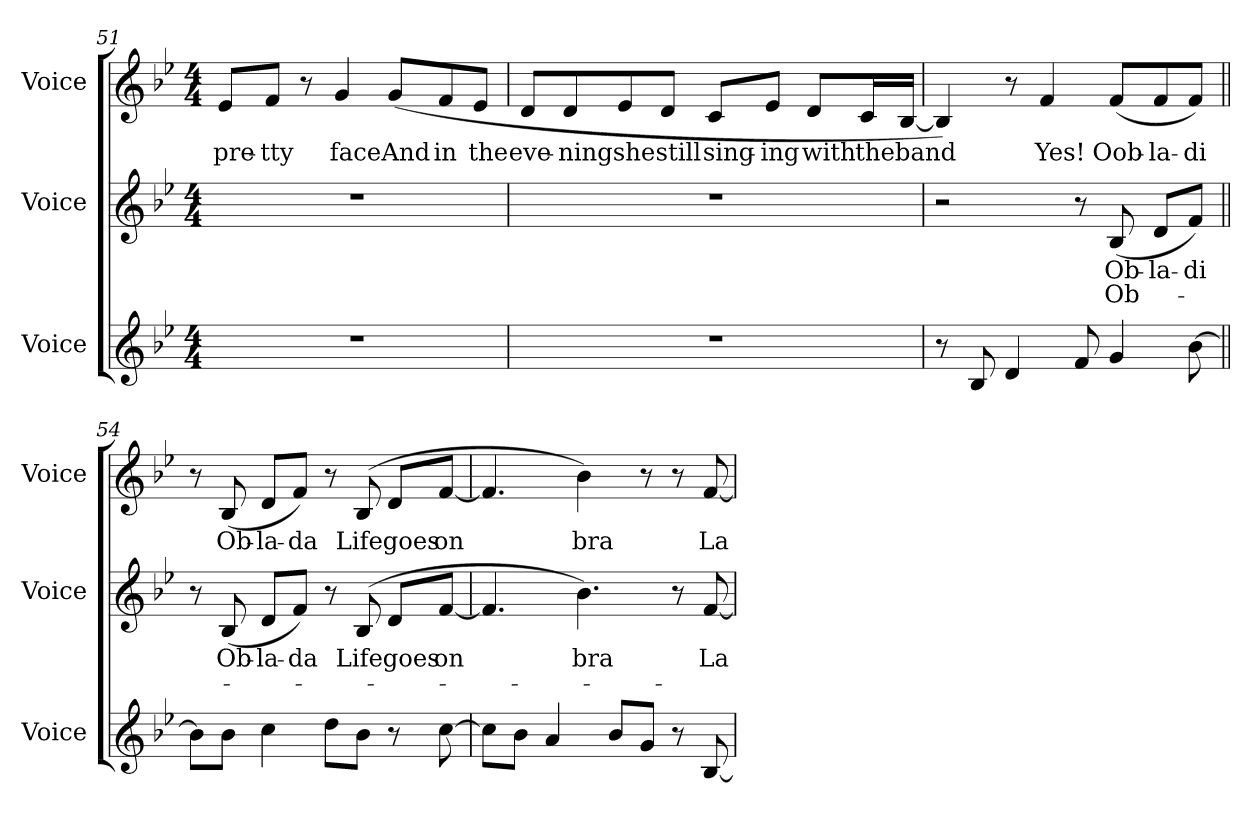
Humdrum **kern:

**kern	**kern	**text	**text	**kern	**text
*part3	*part2	*part2	*part2	*part1	*part1
*staff3	*staff2	*staff2	*staff2	*staff1	*staff1
*I"Voice	*I"Voice	*	*	*I"Voice	*
*I'Voice	*I'Voice	*	*	*I'Voice	*
*clefG2	*clefG2	*	*	*clefG2	*
*k[b-e-]	*k[b-e-]	*	*	*k[b-e-]	*
*B-:	*B-:	*	*	*B-:	*
*M4/4	*M4/4	*	*	*M4/4	*
=51	=51	=51	=51	=51	=51
!	!	!	!	!	!LO:LY:b:color=#000000
1r	1r	.	.	8e-i/L	pre-
!	!	!	!	!	!LO:LY:b:color=#000000
.	.	.	.	8fi/J	-tty
.	.	.	.	8r	.
!	!	!	!	!	!LO:LY:b:color=#000000
.	.	.	.	4gi/	face
!	!	!	!	!	!LO:LY:b:color=#000000
.	.	.	.	(8gi/L	And
!	!	!	!	!	!LO:LY:b:color=#000000
.	.	.	.	8fi/	in
!	!	!	!	!	!LO:LY:b:color=#000000
.	.	.	.	8e-i/J	the
!!LO:LB:g=z
=52	=52	=52	=52	=52	=52
!	!	!	!	!	!LO:LY:b:color=#000000
1r	1r	.	.	8di/L	eve-
!	!	!	!	!	!LO:LY:b:color=#000000
.	.	.	.	8di/	-ning
!	!	!	!	!	!LO:LY:b:color=#000000
.	.	.	.	8e-i/	she
!	!	!	!	!	!LO:LY:b:color=#000000
.	.	.	.	8di/J	still
!	!	!	!	!	!LO:LY:b:color=#000000
.	.	.	.	8ci/L	sing-
!	!	!	!	!	!LO:LY:b:color=#000000
.	.	.	.	8e-i/J	-ing
!	!	!	!	!	!LO:LY:b:color=#000000
.	.	.	.	8di/L	with
!	!	!	!	!	!LO:LY:b:color=#000000
.	.	.	.	16ci/L	the
!	!	!	!	!	!LO:LY:b:color=#000000
.	.	.	.	[16B-i/JJ	band
=53	=53	=53	=53	=53	=53
8r	2r	.	.	4B-i/])	.
8B-i/	.	.	.	.	.
4di/	.	.	.	8r	.
!	!	!	!	!	!LO:LY:b:color=#000000
.	.	.	.	4fi/	Yes!
8fi/	8r	.	.	.	.
!	!	!LO:LY:b:color=#000000	!LO:LY:b:color=#000000	!	!
!	!	!	!	!	!LO:LY:b:color=#000000
4gi/	(8B-i/	Ob-	-Ob-	(8fi/L	Oob-
!	!	!LO:LY:b:color=#000000	!	!	!
!	!	!	!	!	!LO:LY:b:color=#000000
.	8di/L	-la-	.	8fi/	-la-
!	!	!LO:LY:b:color=#000000	!	!	!
!	!	!	!	!	!LO:LY:b:color=#000000
[8b-i\	8fi/J)	-di	.	8fi/J)	-di
=54||	=54||	=54||	=54||	=54||	=54||
8b-i\L]	8r	.	.	8r	.
!	!	!LO:LY:b:color=#000000	!	!	!
!	!	!	!	!	!LO:LY:b:color=#000000
8b-i\J	(8B-i/	Ob-	.	(8B-i/	Ob-
!	!	!LO:LY:b:color=#000000	!	!	!
!	!	!	!	!	!LO:LY:b:color=#000000
4cci\	8di/L	-la-	.	8di/L	-la-
!	!	!LO:LY:b:color=#000000	!	!	!
!	!	!	!	!	!LO:LY:b:color=#000000
.	8fi/J)	-da	.	8fi/J)	-da
8ddi\L	8r	.	.	8r	.
!	!	!LO:LY:b:color=#000000	!	!	!
!	!	!	!	!	!LO:LY:b:color=#000000
8b-i\J	(8B-i/	Life	.	(8B-i/	Life
!	!	!LO:LY:b:color=#000000	!	!	!
!	!	!	!	!	!LO:LY:b:color=#000000
8r	8di/L	goes	.	8di/L	goes
!	!	!LO:LY:b:color=#000000	!	!	!
!	!	!	!	!	!LO:LY:b:color=#000000
[8cci\	[8fi/J	on	.	[8fi/J	on
=55	=55	=55	=55	=55	=55
8cci\L]	4.fi/]	.	.	4.fi/]	.
8b-i\J	.	.	.	.	.
4ai/	.	.	.	.	.
!	!	!LO:LY:b:color=#000000	!	!	!
!	!	!	!	!	!LO:LY:b:color=#000000
.	4.b-i\)	bra	.	4b-i\)	bra
8b-i/L	.	.	.	.	.
8gi/J	.	.	.	8r	.
8r	8r	.	.	8r	.
!	!	!LO:LY:b:color=#000000	!	!	!
!	!	!	!	!	!LO:LY:b:color=#000000
[8B-i/	[8fi/	La	.	[8fi/	La
=	=	=	=	=	=
*-	*-	*-	*-	*-	*-
